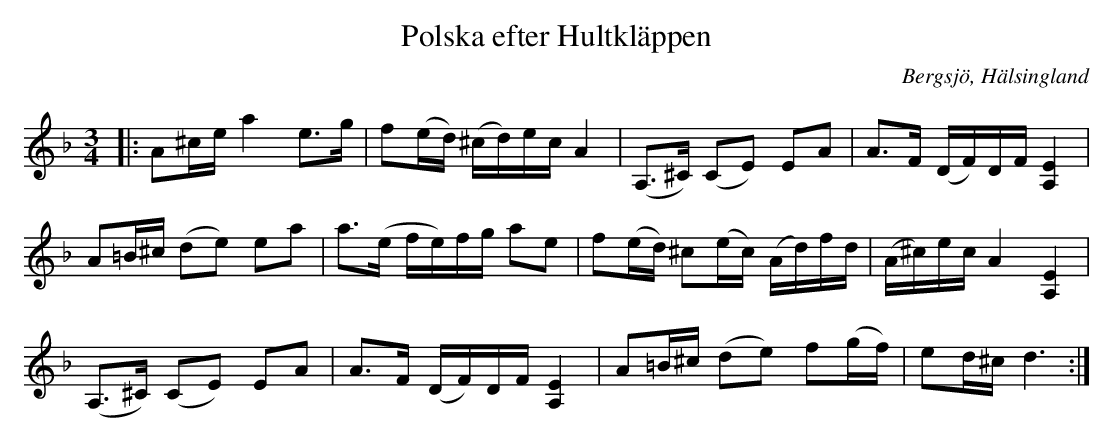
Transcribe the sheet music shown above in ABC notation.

X:1
T:Polska efter Hultkläppen
O:Bergsjö, Hälsingland
M:3/4
L:1/8
K:Dm
|: A^c/e/ a2 e>g | f(e/d/) (^c/d/)e/c/ A2 | (A,>^C) (CE) EA | A>F (D/F/)D/F/ [A,2E2] |
A=B/^c/ (de) ea | a>(e f/e/)f/g/ ae | f(e/d/) ^c(e/c/) (A/d/)f/d/ | (A/^c/)e/c/ A2 [A,2E2] |
(A,>^C) (CE) EA | A>F (D/F/)D/F/ [A,2E2] | A=B/^c/ (de) f(g/f/) | ed/^c/ d3 :|
